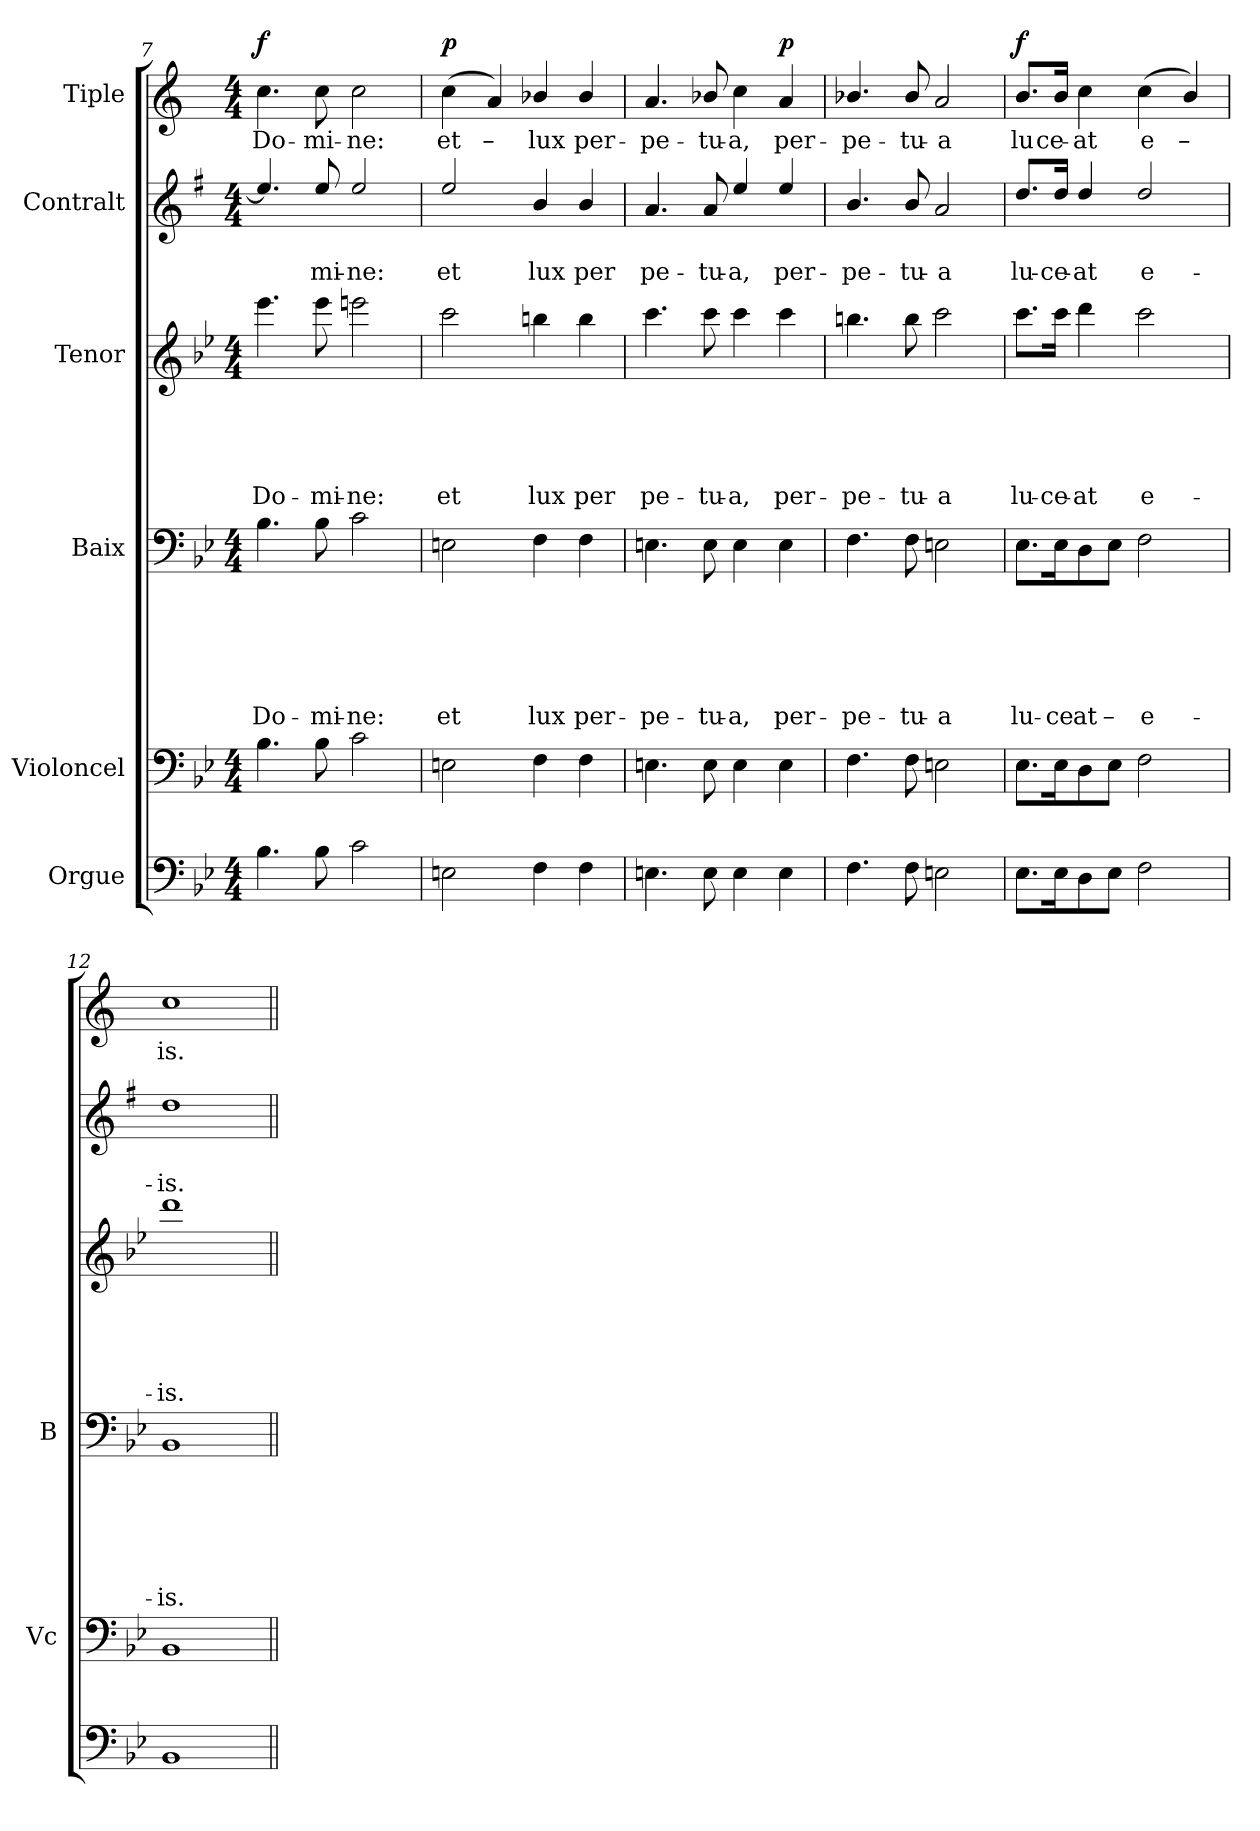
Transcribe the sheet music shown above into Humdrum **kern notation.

**kern	**kern	**kern	**text	**text	**text	**text	**text	**text	**kern	**text	**text	**text	**text	**text	**kern	**text	**text	**kern	**text	**dynam
*part6	*part5	*part4	*part4	*part4	*part4	*part4	*part4	*part4	*part3	*part3	*part3	*part3	*part3	*part3	*part2	*part2	*part2	*part1	*part1	*part1
*staff6	*staff5	*staff4	*staff4	*staff4	*staff4	*staff4	*staff4	*staff4	*staff3	*staff3	*staff3	*staff3	*staff3	*staff3	*staff2	*staff2	*staff2	*staff1	*staff1	*staff1
*I"Orgue	*I"Violoncel	*I"Baix	*	*	*	*	*	*	*I"Tenor	*	*	*	*	*	*I"Contralt	*	*	*I"Tiple	*	*
*	*I'Vc	*I'B	*	*	*	*	*	*	*	*	*	*	*	*	*	*	*	*	*	*
!!LO:LB:g=z
*clefF4	*clefF4	*clefF4	*	*	*	*	*	*	*clefG2	*	*	*	*	*	*clefG2	*	*	*clefG2	*	*
*	*	*	*	*	*	*	*	*	*ITrd8c14	*	*	*	*	*	*ITrd5c9	*	*	*ITrd1c2	*	*
*k[b-e-]	*k[b-e-]	*k[b-e-]	*	*	*	*	*	*	*k[b-e-]	*	*	*	*	*	*k[b-e-]	*	*	*k[b-e-]	*	*
*B-:	*B-:	*B-:	*	*	*	*	*	*	*B-:	*	*	*	*	*	*B-:	*	*	*B-:	*	*
*M4/4	*M4/4	*M4/4	*	*	*	*	*	*	*M4/4	*	*	*	*	*	*M4/4	*	*	*M4/4	*	*
=7	=7	=7	=7	=7	=7	=7	=7	=7	=7	=7	=7	=7	=7	=7	=7	=7	=7	=7	=7	=7
!	!	!	!	!	!	!	!	!LO:LY:b	!	!	!	!	!	!LO:LY:b	!	!	!	!	!LO:LY:b	!LO:DY:a
4.B-\	4.B-\	4.B-\	.	.	.	.	.	Do-	4.ee-\	.	.	.	.	Do-	4.g/]	.	.	4.b-\	Do-	f
!	!	!	!	!	!	!	!	!LO:LY:b	!	!	!	!	!	!LO:LY:b	!	!	!LO:LY:b	!	!LO:LY:b	!
8B-\	8B-\	8B-\	.	.	.	.	.	-mi-	8ee-\	.	.	.	.	-mi-	8g/	.	mi-	8b-\	-mi-	.
!	!	!	!	!	!	!	!	!LO:LY:b	!	!	!	!	!	!LO:LY:b	!	!	!LO:LY:b	!	!LO:LY:b	!
2c\	2c\	2c\	.	.	.	.	.	-ne:	2een\	.	.	.	.	-ne:	2g/	.	-ne:	2b-\	-ne:	.
=8	=8	=8	=8	=8	=8	=8	=8	=8	=8	=8	=8	=8	=8	=8	=8	=8	=8	=8	=8	=8
!	!	!	!	!	!	!	!	!LO:LY:b	!	!	!	!	!	!LO:LY:b	!	!	!LO:LY:b	!	!LO:LY:b	!LO:DY:a
2En\	2En\	2En\	.	.	.	.	.	et	2cc\	.	.	.	.	et	2g/	.	et	(>4b-\	et	p
!	!	!	!	!	!	!	!	!	!	!	!	!	!	!	!	!	!	!	!LO:LY:b	!
.	.	.	.	.	.	.	.	.	.	.	.	.	.	.	.	.	.	4g/)	–	.
!	!	!	!	!	!	!	!	!LO:LY:b	!	!	!	!	!	!LO:LY:b	!	!	!LO:LY:b	!	!LO:LY:b	!
4F\	4F\	4F\	.	.	.	.	.	lux	4bn\	.	.	.	.	lux	4d/	.	lux	4a-X/	lux	.
!	!	!	!	!	!	!	!	!LO:LY:b	!	!	!	!	!	!LO:LY:b	!	!	!LO:LY:b	!	!LO:LY:b	!
4F\	4F\	4F\	.	.	.	.	.	per-	4b\	.	.	.	.	per	4d/	.	per	4a-/	per-	.
=9	=9	=9	=9	=9	=9	=9	=9	=9	=9	=9	=9	=9	=9	=9	=9	=9	=9	=9	=9	=9
!	!	!	!	!	!	!	!	!LO:LY:b	!	!	!	!	!	!LO:LY:b	!	!	!LO:LY:b	!	!LO:LY:b	!
4.En\	4.En\	4.En\	.	.	.	.	.	-pe-	4.cc\	.	.	.	.	pe-	4.c/	.	pe-	4.g/	-pe-	.
!	!	!	!	!	!	!	!	!LO:LY:b	!	!	!	!	!	!LO:LY:b	!	!	!LO:LY:b	!	!LO:LY:b	!
8E\	8E\	8E\	.	.	.	.	.	-tu-	8cc\	.	.	.	.	-tu-	8c/	.	-tu-	8a-X/	-tu-	.
!	!	!	!	!	!	!	!	!LO:LY:b	!	!	!	!	!	!LO:LY:b	!	!	!LO:LY:b	!	!LO:LY:b	!
4E\	4E\	4E\	.	.	.	.	.	-a,	4cc\	.	.	.	.	-a,	4g/	.	-a,	4b-\	-a,	.
!	!	!	!	!	!	!	!	!LO:LY:b	!	!	!	!	!	!LO:LY:b	!	!	!LO:LY:b	!	!LO:LY:b	!LO:DY:a
4E\	4E\	4E\	.	.	.	.	.	per-	4cc\	.	.	.	.	per-	4g/	.	per-	4g/	per-	p
=10	=10	=10	=10	=10	=10	=10	=10	=10	=10	=10	=10	=10	=10	=10	=10	=10	=10	=10	=10	=10
!	!	!	!	!	!	!	!	!LO:LY:b	!	!	!	!	!	!LO:LY:b	!	!	!LO:LY:b	!	!LO:LY:b	!
4.F\	4.F\	4.F\	.	.	.	.	.	-pe-	4.bn\	.	.	.	.	-pe-	4.d/	.	-pe-	4.a-X/	-pe-	.
!	!	!	!	!	!	!	!	!LO:LY:b	!	!	!	!	!	!LO:LY:b	!	!	!LO:LY:b	!	!LO:LY:b	!
8F\	8F\	8F\	.	.	.	.	.	-tu-	8b\	.	.	.	.	-tu-	8d/	.	-tu-	8a-/	-tu-	.
!	!	!	!	!	!	!	!	!LO:LY:b	!	!	!	!	!	!LO:LY:b	!	!	!LO:LY:b	!	!LO:LY:b	!
2En\	2En\	2En\	.	.	.	.	.	-a	2cc\	.	.	.	.	-a	2c/	.	-a	2g/	-a	.
=11	=11	=11	=11	=11	=11	=11	=11	=11	=11	=11	=11	=11	=11	=11	=11	=11	=11	=11	=11	=11
!	!	!	!	!	!	!	!	!LO:LY:b	!	!	!	!	!	!LO:LY:b	!	!	!LO:LY:b	!	!LO:LY:b	!LO:DY:a
8.E-\L	8.E-\L	8.E-\L	.	.	.	.	.	lu-	8.cc\L	.	.	.	.	lu-	8.f/L	.	lu-	8.a/L	lu	f
!	!	!	!	!	!	!	!	!LO:LY:b	!	!	!	!	!	!LO:LY:b	!	!	!LO:LY:b	!	!LO:LY:b	!
16E-\k	16E-\k	16E-\k	.	.	.	.	.	-ce	16cc\Jk	.	.	.	.	-ce-	16f/Jk	.	-ce-	16a/Jk	ce-	.
!	!	!	!	!	!	!	!	!LO:LY:b	!	!	!	!	!	!LO:LY:b	!	!	!LO:LY:b	!	!LO:LY:b	!
8D\	8D\	8D\	.	.	.	.	.	at	4dd\	.	.	.	.	-at	4f/	.	-at	4b-\	-at	.
!	!	!	!	!	!	!	!	!LO:LY:b	!	!	!	!	!	!	!	!	!	!	!	!
8E-\J	8E-\J	8E-\J	.	.	.	.	.	–	.	.	.	.	.	.	.	.	.	.	.	.
!	!	!	!	!	!	!	!	!LO:LY:b	!	!	!	!	!	!LO:LY:b	!	!	!LO:LY:b	!	!LO:LY:b	!
2F\	2F\	2F\	.	.	.	.	.	e-	2cc\	.	.	.	.	e-	2f/	.	e-	(>4b-\	e	.
!	!	!	!	!	!	!	!	!	!	!	!	!	!	!	!	!	!	!	!LO:LY:b	!
.	.	.	.	.	.	.	.	.	.	.	.	.	.	.	.	.	.	4a/)	–	.
=12	=12	=12	=12	=12	=12	=12	=12	=12	=12	=12	=12	=12	=12	=12	=12	=12	=12	=12	=12	=12
!	!	!	!	!	!	!	!	!LO:LY:b	!	!	!	!	!	!LO:LY:b	!	!	!LO:LY:b	!	!LO:LY:b	!
1BB-	1BB-	1BB-	.	.	.	.	.	-is.	1dd	.	.	.	.	-is.	1f	.	-is.	1b-	is.	.
=||	=||	=||	=||	=||	=||	=||	=||	=||	=||	=||	=||	=||	=||	=||	=||	=||	=||	=||	=||	=||
*-	*-	*-	*-	*-	*-	*-	*-	*-	*-	*-	*-	*-	*-	*-	*-	*-	*-	*-	*-	*-
